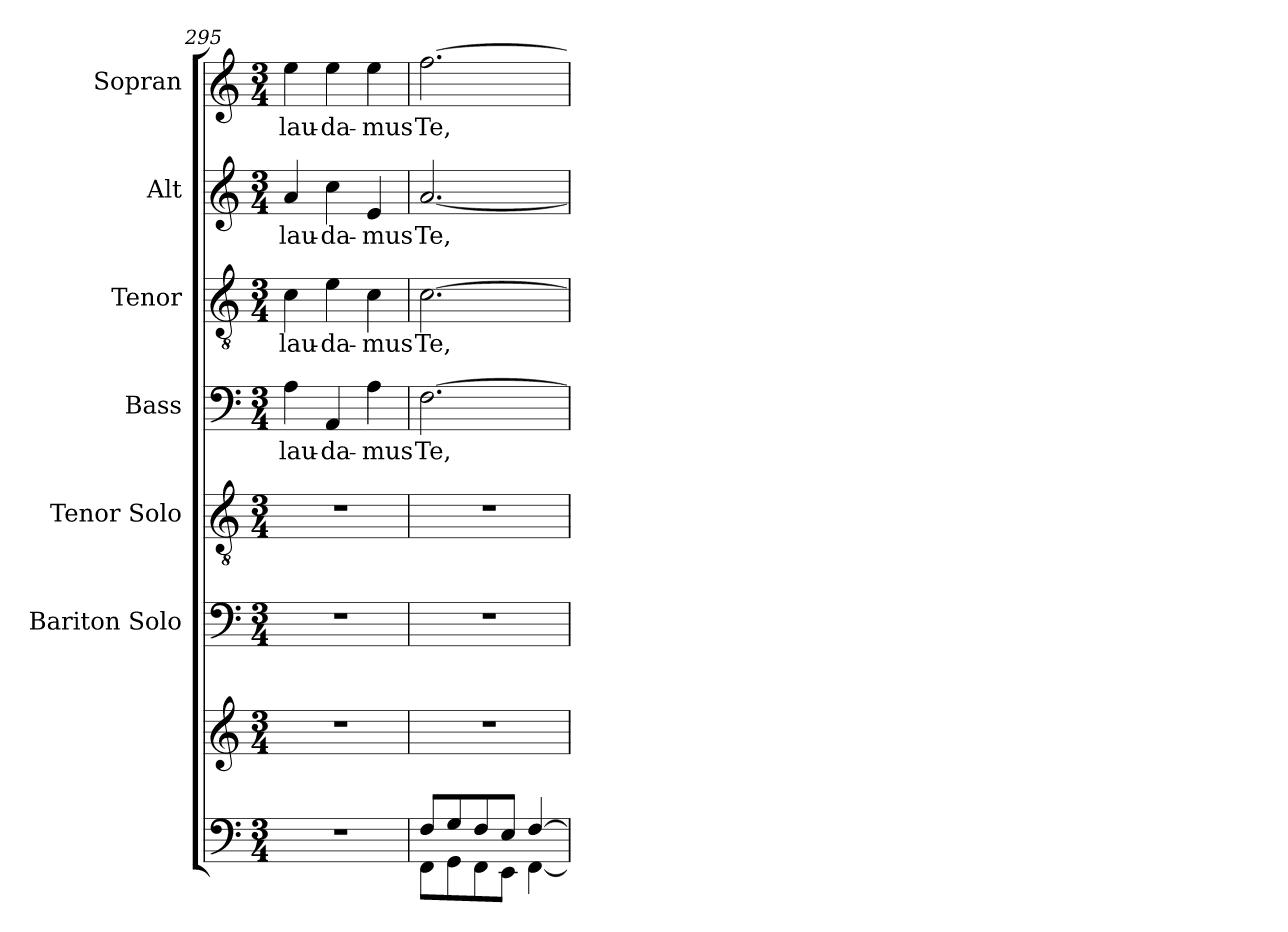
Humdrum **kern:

**kern	**kern	**kern	**kern	**kern	**text	**kern	**text	**kern	**text	**kern	**text
*part7	*part7	*part6	*part5	*part4	*part4	*part3	*part3	*part2	*part2	*part1	*part1
*staff8	*staff7	*staff6	*staff5	*staff4	*staff4	*staff3	*staff3	*staff2	*staff2	*staff1	*staff1
*	*	*I"Bariton Solo	*I"Tenor Solo	*I"Bass	*	*I"Tenor	*	*I"Alt	*	*I"Sopran	*
*	*	*	*	*I'B.	*	*I'T.	*	*I'A.	*	*I'S.	*
*clefF4	*clefG2	*clefF4	*clefGv2	*clefF4	*	*clefGv2	*	*clefG2	*	*clefG2	*
*k[]	*k[]	*k[]	*k[]	*k[]	*	*k[]	*	*k[]	*	*k[]	*
*C:	*C:	*C:	*C:	*C:	*	*C:	*	*C:	*	*C:	*
*M3/4	*M3/4	*M3/4	*M3/4	*M3/4	*	*M3/4	*	*M3/4	*	*M3/4	*
=295	=295	=295	=295	=295	=295	=295	=295	=295	=295	=295	=295
!	!	!	!	!	!LO:LY:b	!	!LO:LY:b	!	!LO:LY:b	!	!LO:LY:b
2.r	2.r	2.r	2.r	4A\	lau-	4c\	lau-	4a/	lau-	4ee\	lau-
!	!	!	!	!	!LO:LY:b	!	!LO:LY:b	!	!LO:LY:b	!	!LO:LY:b
.	.	.	.	4AA/	-da-	4e\	-da-	4cc\	-da-	4ee\	-da-
!	!	!	!	!	!LO:LY:b	!	!LO:LY:b	!	!LO:LY:b	!	!LO:LY:b
.	.	.	.	4A\	-mus	4c\	-mus	4e/	-mus	4ee\	-mus
=296	=296	=296	=296	=296	=296	=296	=296	=296	=296	=296	=296
*^	*	*	*	*	*	*	*	*	*	*	*
!	!	!	!	!	!	!LO:LY:b	!	!LO:LY:b	!	!LO:LY:b	!	!LO:LY:b
8F/L	8FF\L	2.r	2.r	2.r	[2.F\	Te,	[2.c\	Te,	[2.a/	Te,	[2.ff\	Te,
8G/	8GG\	.	.	.	.	.	.	.	.	.	.	.
8F/	8FF\	.	.	.	.	.	.	.	.	.	.	.
8E/J	8EE\J	.	.	.	.	.	.	.	.	.	.	.
[>4F/	[<4FF\	.	.	.	.	.	.	.	.	.	.	.
*v	*v	*	*	*	*	*	*	*	*	*	*	*
=	=	=	=	=	=	=	=	=	=	=	=
*-	*-	*-	*-	*-	*-	*-	*-	*-	*-	*-	*-
